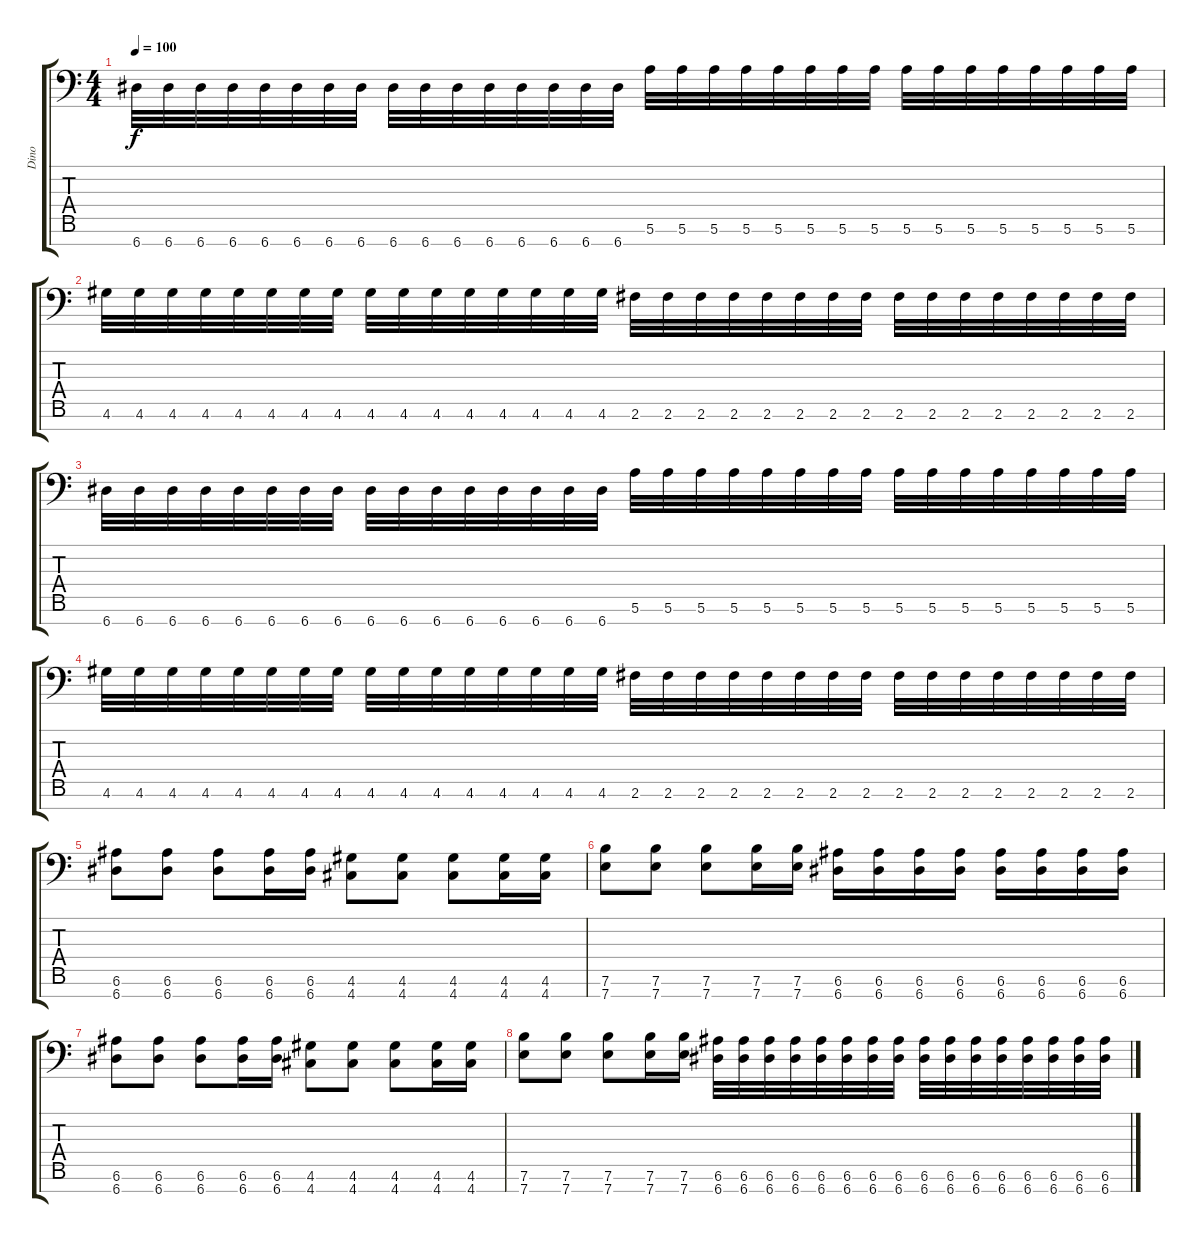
\track ("Dino" "Dino") {instrument distortionguitar}
\staff {score tabs}
\tuning (E4 B3 G3 D3 A2 E2 A1) {hide}
\ts (4 4)
\tempo 100
\clef f4
\ks c
6.7.32{dy f} 6.7.32 6.7.32 6.7.32 6.7.32 6.7.32 6.7.32 6.7.32 6.7.32 6.7.32 6.7.32 6.7.32 6.7.32 6.7.32 6.7.32 6.7.32 5.6.32 5.6.32 5.6.32 5.6.32 5.6.32 5.6.32 5.6.32 5.6.32 5.6.32 5.6.32 5.6.32 5.6.32 5.6.32 5.6.32 5.6.32 5.6.32 |
4.6.32 4.6.32 4.6.32 4.6.32 4.6.32 4.6.32 4.6.32 4.6.32 4.6.32 4.6.32 4.6.32 4.6.32 4.6.32 4.6.32 4.6.32 4.6.32 2.6.32 2.6.32 2.6.32 2.6.32 2.6.32 2.6.32 2.6.32 2.6.32 2.6.32 2.6.32 2.6.32 2.6.32 2.6.32 2.6.32 2.6.32 2.6.32 |
6.7.32 6.7.32 6.7.32 6.7.32 6.7.32 6.7.32 6.7.32 6.7.32 6.7.32 6.7.32 6.7.32 6.7.32 6.7.32 6.7.32 6.7.32 6.7.32 5.6.32 5.6.32 5.6.32 5.6.32 5.6.32 5.6.32 5.6.32 5.6.32 5.6.32 5.6.32 5.6.32 5.6.32 5.6.32 5.6.32 5.6.32 5.6.32 |
4.6.32 4.6.32 4.6.32 4.6.32 4.6.32 4.6.32 4.6.32 4.6.32 4.6.32 4.6.32 4.6.32 4.6.32 4.6.32 4.6.32 4.6.32 4.6.32 2.6.32 2.6.32 2.6.32 2.6.32 2.6.32 2.6.32 2.6.32 2.6.32 2.6.32 2.6.32 2.6.32 2.6.32 2.6.32 2.6.32 2.6.32 2.6.32 |
(6.6 6.7).8 (6.6 6.7).8 (6.6 6.7).8 (6.6 6.7).16 (6.6 6.7).16 (4.6 4.7).8 (4.6 4.7).8 (4.6 4.7).8 (4.6 4.7).16 (4.6 4.7).16 |
(7.6 7.7).8 (7.6 7.7).8 (7.6 7.7).8 (7.6 7.7).16 (7.6 7.7).16 (6.6 6.7).16 (6.6 6.7).16 (6.6 6.7).16 (6.6 6.7).16 (6.6 6.7).16 (6.6 6.7).16 (6.6 6.7).16 (6.6 6.7).16 |
(6.6 6.7).8 (6.6 6.7).8 (6.6 6.7).8 (6.6 6.7).16 (6.6 6.7).16 (4.6 4.7).8 (4.6 4.7).8 (4.6 4.7).8 (4.6 4.7).16 (4.6 4.7).16 |
(7.6 7.7).8 (7.6 7.7).8 (7.6 7.7).8 (7.6 7.7).16 (7.6 7.7).16 (6.6 6.7).32 (6.6 6.7).32 (6.6 6.7).32 (6.6 6.7).32 (6.6 6.7).32 (6.6 6.7).32 (6.6 6.7).32 (6.6 6.7).32 (6.6 6.7).32 (6.6 6.7).32 (6.6 6.7).32 (6.6 6.7).32 (6.6 6.7).32 (6.6 6.7).32 (6.6 6.7).32 (6.6 6.7).32
